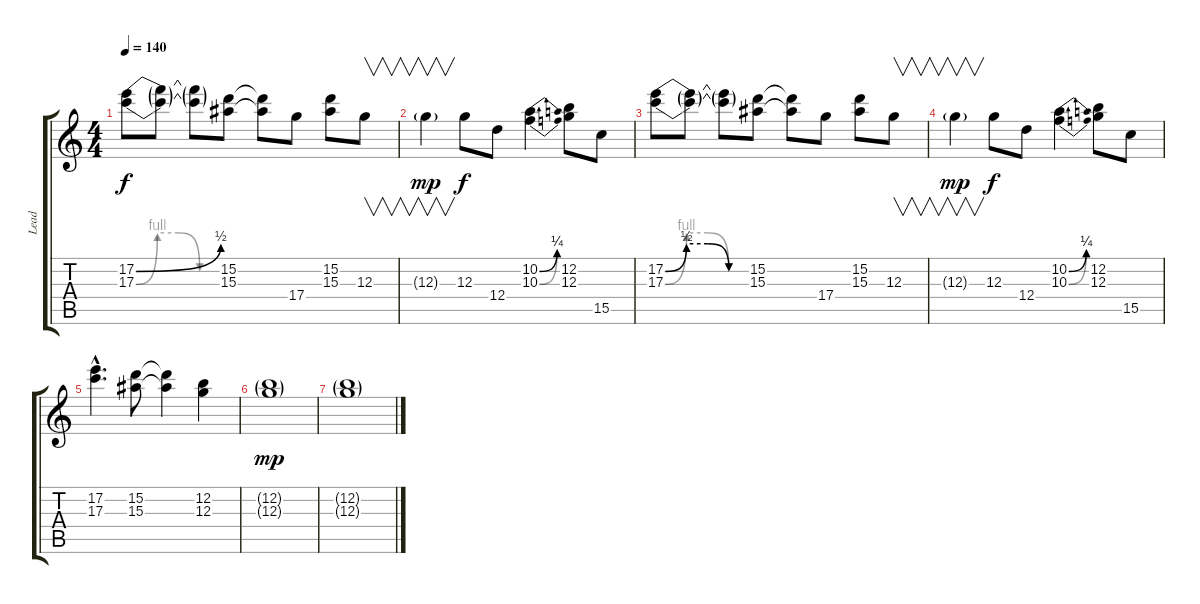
\track ("Lead" "Lead") {instrument overdrivenguitar}
\staff {score tabs}
\tuning (E4 B3 G3 D3 A2 E2) {hide}
\ts (4 4)
\tempo 140
\clef g2
\ks c
(17.2{be (bend 0 0 60 2)} 17.3{be (custom 0 0 15 4 30 4 45 0 60 0)}).8{dy f} (17.2{t} 17.3{t}).8 (17.2{t} 17.3{t}).8 (15.2 15.3).8 (15.2{t} 15.3{t}).8 17.4.8 (15.2 15.3).8 12.3.8{v} |
12.3{g}.4{v dy mp} 12.3.8{dy f} 12.4.8 (10.2{be (bend 0 0 60 1)} 10.3{be (bend 0 0 60 1)}).4 (12.2 12.3).8 15.5.8 |
(17.2{be (custom 0 0 15 2 30 2 45 0 60 0)} 17.3{be (custom 0 0 15 4 30 4 45 0 60 0)}).8 (17.2{t} 17.3{t}).8 (17.2{t} 17.3{t}).8 (15.2 15.3).8 (15.2{t} 15.3{t}).8 17.4.8 (15.2 15.3).8 12.3.8{v} |
12.3{g}.4{v dy mp} 12.3.8{dy f} 12.4.8 (10.2{be (bend 0 0 60 1)} 10.3{be (bend 0 0 60 1)}).4 (12.2 12.3).8 15.5.8 |
(17.2{hac} 17.3{hac}).4{d} (15.2 15.3).8 (15.2{t} 15.3{t}).4 (12.2 12.3).4 |
(12.2{g} 12.3{g}).1{dy mp} |
(12.2{g} 12.3{g}).1
